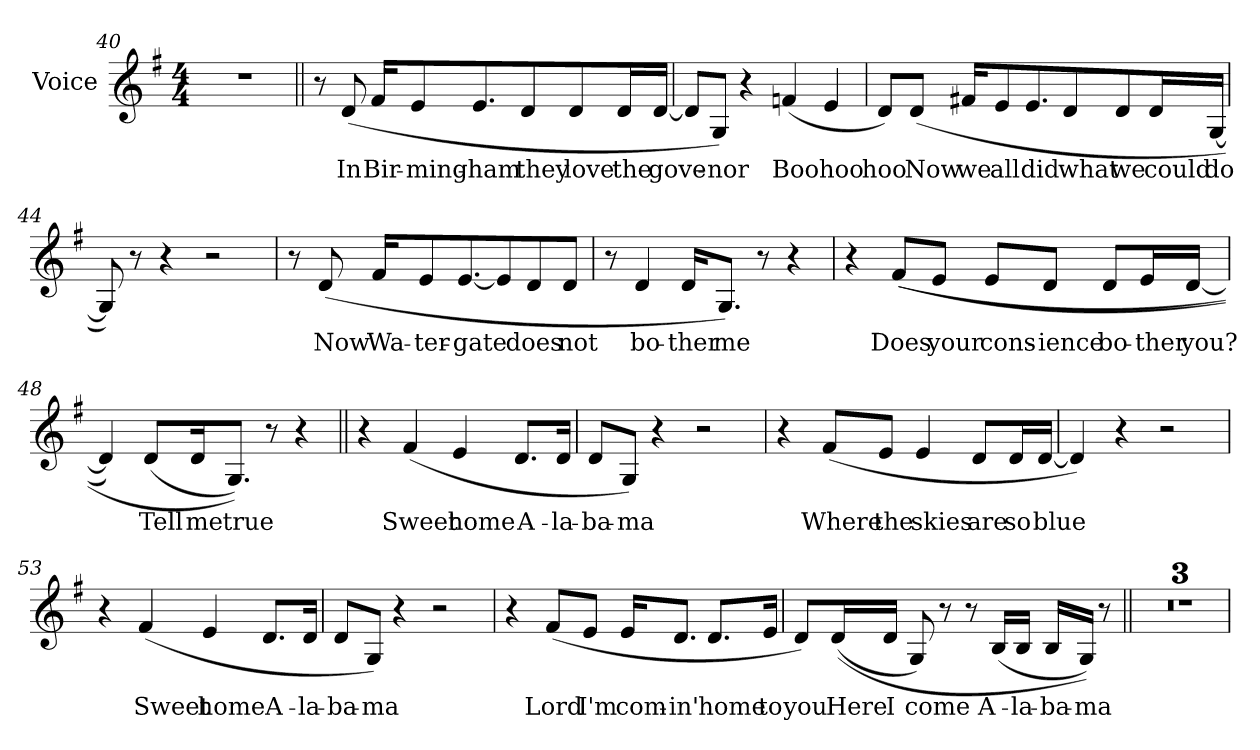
**kern	**text
*part1	*part1
*staff1	*staff1
*I"Voice	*
*I'Voice	*
!!LO:PB:g=z
*clefG2	*
*k[f#]	*
*G:	*
*M4/4	*
=40	=40
1r	.
=41||	=41||
8r	.
!	!LO:LY:b:color=#000000
(8di/	In
!	!LO:LY:b:color=#000000
16f#i/KL	Bir-
!	!LO:LY:b:color=#000000
8ei/	-ming-
!	!LO:LY:b:color=#000000
8.ei/	-ham
!	!LO:LY:b:color=#000000
8di/	they
!	!LO:LY:b:color=#000000
8di/	love
!	!LO:LY:b:color=#000000
16di/L	the
!	!LO:LY:b:color=#000000
[16di/JJ	gove-
=42	=42
8di/L]	.
!	!LO:LY:b:color=#000000
8Gi/J)	-nor
4r	.
!	!LO:LY:b:color=#000000
(4fni/	Boo
!	!LO:LY:b:color=#000000
4ei/	hoo
!!LO:LB:g=z
=43	=43
!	!LO:LY:b:color=#000000
8di/L)	hoo
!	!LO:LY:b:color=#000000
(8di/J	Now
!	!LO:LY:b:color=#000000
16f#Xi/KL	we
!	!LO:LY:b:color=#000000
8ei/	all
!	!LO:LY:b:color=#000000
8.ei/	did
!	!LO:LY:b:color=#000000
8di/	what
!	!LO:LY:b:color=#000000
8di/	we
!	!LO:LY:b:color=#000000
16di/L	could
!	!LO:LY:b:color=#000000
[16Gi/JJ	do
=44	=44
8Gi/])	.
8r	.
4r	.
2r	.
=45	=45
8r	.
!	!LO:LY:b:color=#000000
(8di/	Now
!	!LO:LY:b:color=#000000
16f#i/KL	Wa-
!	!LO:LY:b:color=#000000
8ei/	-ter-
!	!LO:LY:b:color=#000000
[8.ei/	-gate
8ei/]	.
!	!LO:LY:b:color=#000000
8di/	does
!	!LO:LY:b:color=#000000
8di/J	not
!!LO:LB:g=z
=46	=46
8r	.
!	!LO:LY:b:color=#000000
4di/	bo-
!	!LO:LY:b:color=#000000
16di/KL	-ther
!	!LO:LY:b:color=#000000
8.Gi/J)	me
8r	.
4r	.
=47	=47
4r	.
!	!LO:LY:b:color=#000000
((8f#i/L	Does
!	!LO:LY:b:color=#000000
8ei/J	your
!	!LO:LY:b:color=#000000
8ei/L	cons-
!	!LO:LY:b:color=#000000
8di/J	-ience
!	!LO:LY:b:color=#000000
8di/L	bo-
!	!LO:LY:b:color=#000000
16ei/L	-ther
!	!LO:LY:b:color=#000000
[16di/JJ	you?
=48	=48
4di/])	.
!	!LO:LY:b:color=#000000
(8di/L	Tell
!	!LO:LY:b:color=#000000
16di/k	me
!	!LO:LY:b:color=#000000
8.Gi/J))	true
8r	.
4r	.
!!LO:LB:g=z
=49||	=49||
4r	.
!	!LO:LY:b:color=#000000
(4f#i/	Sweet
!	!LO:LY:b:color=#000000
4ei/	home
!	!LO:LY:b:color=#000000
8.di/L	A-
!	!LO:LY:b:color=#000000
16di/Jk	-la-
=50	=50
!	!LO:LY:b:color=#000000
8di/L	-ba-
!	!LO:LY:b:color=#000000
8Gi/J)	-ma
4r	.
2r	.
=51	=51
4r	.
!	!LO:LY:b:color=#000000
(8f#i/L	Where
!	!LO:LY:b:color=#000000
8ei/J	the
!	!LO:LY:b:color=#000000
4ei/	skies
!	!LO:LY:b:color=#000000
8di/L	are
!	!LO:LY:b:color=#000000
16di/L	so
!	!LO:LY:b:color=#000000
[16di/JJ	blue
=52	=52
4di/])	.
4r	.
2r	.
!!LO:LB:g=z
=53	=53
4r	.
!	!LO:LY:b:color=#000000
(4f#i/	Sweet
!	!LO:LY:b:color=#000000
4ei/	home
!	!LO:LY:b:color=#000000
8.di/L	A-
!	!LO:LY:b:color=#000000
16di/Jk	-la-
=54	=54
!	!LO:LY:b:color=#000000
8di/L	-ba-
!	!LO:LY:b:color=#000000
8Gi/J)	-ma
4r	.
2r	.
=55	=55
4r	.
!	!LO:LY:b:color=#000000
(8f#i/L	Lord
!	!LO:LY:b:color=#000000
8ei/J	I'm
!	!LO:LY:b:color=#000000
16ei/KL	com-
!	!LO:LY:b:color=#000000
8.di/J	-in'
!	!LO:LY:b:color=#000000
8.di/L	home
!	!LO:LY:b:color=#000000
16ei/Jk	to
!!LO:LB:g=z
=56	=56
!	!LO:LY:b:color=#000000
8di/L)	you
!	!LO:LY:b:color=#000000
((16di/L	Here
!	!LO:LY:b:color=#000000
16di/JJ	I
!	!LO:LY:b:color=#000000
8Gi/)	come
8r	.
8r	.
!	!LO:LY:b:color=#000000
(16Bi/LL	A-
!	!LO:LY:b:color=#000000
16Bi/JJ	-la-
!	!LO:LY:b:color=#000000
16Bi/LL	-ba-
!	!LO:LY:b:color=#000000
16Gi/JJ))	-ma
8r	.
=57||	=57||
1r	.
=58	=58
1r	.
=59	=59
1r	.
=	=
*-	*-
